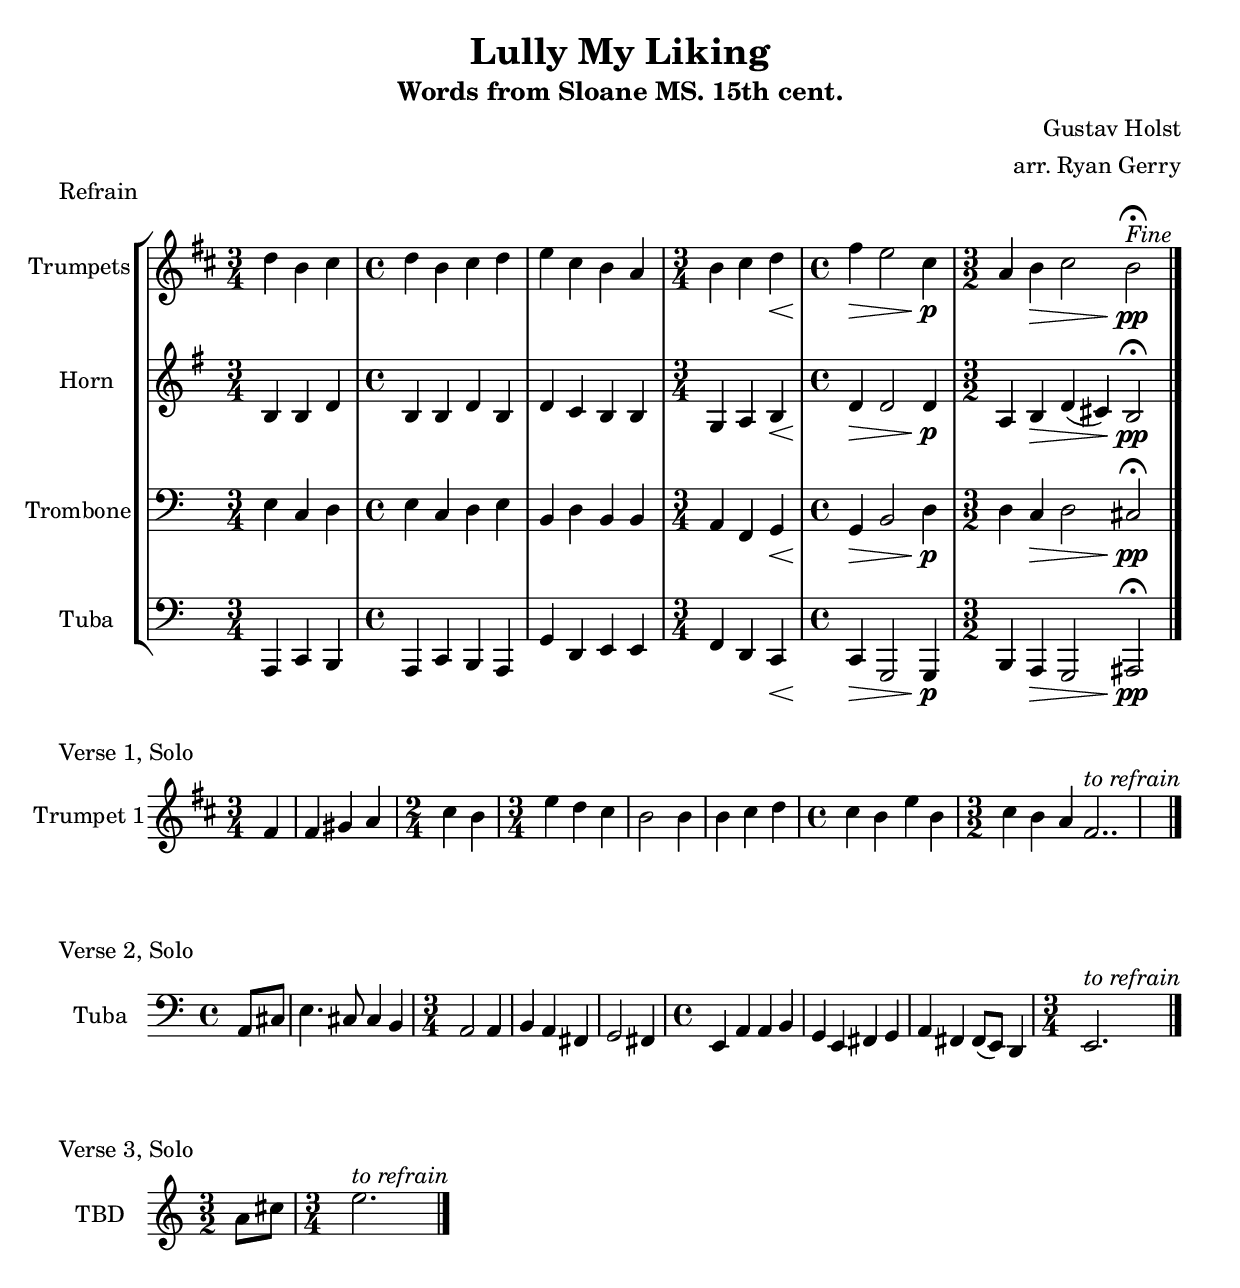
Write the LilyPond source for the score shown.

\version "2.24.3"

\language english

global= {
  \key c \major
}

% TODO: lyrics
trumpets = \new Voice { \transpose bf c'
    \relative c'' {
      \time 3/4 c4 a b
    | \time 4/4 c a b c
    | d b a g
    | \time 3/4 a b c\<
    | \time 4/4 e\> d2 b4\p
    | \time 3/2 g4 a\> b2 a\pp\fermata^\markup{\italic Fine}
    \bar "|."
  }
}

horn = \new Voice { \transpose f c
    \relative c' {
      \time 3/4 e4 e g
    | \time 4/4 e e g e
    | g f e e
    | \time 3/4 c d e\<
    | \time 4/4 g\> g2 g4\p
    | \time 3/2 d4 e\> g (fs) e2\pp\fermata
    \bar "|."
  }
}

trombone = \new Voice \relative c {
  \clef bass
    \time 3/4 e4 c d
  | \time 4/4 e c d e
  | b d b b
  | \time 3/4 a f g\<
  | \time 4/4 g\> b2 d4\p
  | \time 3/2 d4 c\> d2 cs\pp\fermata
  \bar "|."
}

tuba = \new Voice \relative c, {
  \clef bass
    \time 3/4 a4 c b
  | \time 4/4 a c b a
  | g' d e e
  | \time 3/4 f d c\<
  | \time 4/4 c\> g2 g4\p
  | \time 3/2 b a\> g2 as\pp\fermata
  \bar "|."
}

\score {
  \header {
    piece = "Refrain"
  }
  % TODO: tempo mark
  \new StaffGroup <<
    \new Staff \with { instrumentName = "Trumpets" }
    << \key d \major \trumpets >>
    \new Staff \with { instrumentName = "Horn" }
    << \key g \major \horn >>
    \new Staff \with { instrumentName = "Trombone" }
    << \global \trombone >>
    \new Staff \with { instrumentName = "Tuba" }
    << \global \tuba >>
  >>

  \layout { }
  \midi { }
}

solo_one = \new Voice \relative c' {
    \time 3/4 \partial 4 e4
  | e4 fs g
  | \time 2/4 b a
  | \time 3/4 d c b
  | a2 a4
  | a b c
  | \time 4/4 b a d a
  | \time 3/2 b a g e2. .^\markup{\italic to \italic refrain}
  \bar "|."
}

\score {
  \header {
    piece = "Verse 1, Solo"
  }
  \new StaffGroup <<
    \new Staff \with { instrumentName = "Trumpet 1" }
    << \key d \major \transpose bf c' \solo_one >>
  >>
}

solo_two = \new Voice \relative c {
    \time 4/4 \partial 4 a8 cs
  | e4. cs8 cs4 b
  | \time 3/4 a2 a4
  | b a fs
  | g2 fs4
  | \time 4/4 e a a b
  | g e fs g
  | a fs fs8 (e) d4
  | \time 3/4 e2.^\markup{\italic to \italic refrain}
  \bar "|."
}

\score {
  \header {
    piece = "Verse 2, Solo"
  }
  \new StaffGroup <<
    \new Staff \with { instrumentName = "Tuba" }
    << \global \clef bass { \solo_two } >>
  >>
}

solo_three = \new Voice \relative c'' {
    \time 3/2 \partial 4 a8 cs
  | \time 3/4 e2.^\markup{\italic to \italic refrain}
  \bar "|."
}

\score {
  \header {
    piece = "Verse 3, Solo"
  }
  \new StaffGroup <<
    \new Staff \with { instrumentName = "TBD" }
    << \global \solo_three >>
  >>
}

\header {
  title  = "Lully My Liking"
  subtitle = "Words from Sloane MS. 15th cent."
  composer = "Gustav Holst"
  arranger = "arr. Ryan Gerry"
}
